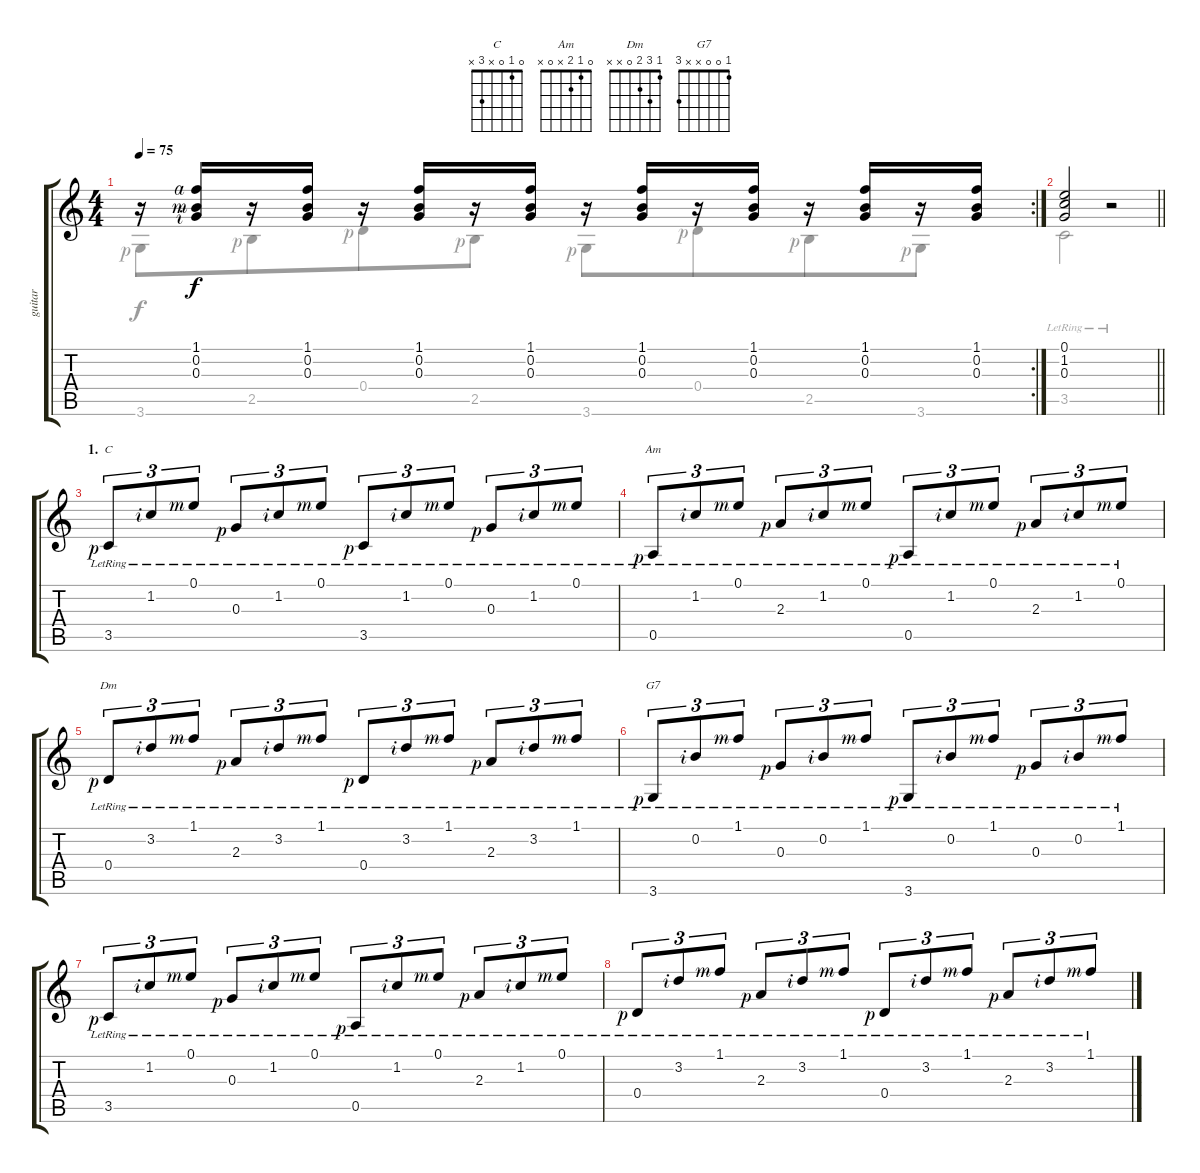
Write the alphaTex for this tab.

\track ("guitar" "guitar") {instrument acousticguitarnylon}
\staff {score tabs}
\tuning (E4 B3 G3 D3 A2 E2) {hide}
\chord ("C" 0 1 0 x 3 x)
\chord ("Am" 0 1 2 x 0 x)
\chord ("Dm" 1 3 2 0 x x)
\chord ("G7" 1 0 0 x x 3)
\voice
\rc 2
\ts (4 4)
\tempo 75
\clef g2
\ks c
r.16{dy f} (1.1{rf 4} 0.2{rf 3} 0.3{rf 2}).16 r.16 (1.1 0.2 0.3).16 r.16 (1.1 0.2 0.3).16 r.16 (1.1 0.2 0.3).16 r.16 (1.1 0.2 0.3).16 r.16 (1.1 0.2 0.3).16 r.16 (1.1 0.2 0.3).16 r.16 (1.1 0.2 0.3).16 |
\barLineRight lightlight
(0.1 1.2 0.3).2 r.2 |
\section ("" "1.")
3.5{lr rf 1}.8{tu (3 2) ch "C"} 1.2{lr rf 2}.8{tu (3 2)} 0.1{lr rf 3}.8{tu (3 2)} 0.3{lr rf 1}.8{tu (3 2) beam Up} 1.2{lr rf 2}.8{tu (3 2) beam Up} 0.1{lr rf 3}.8{tu (3 2) beam Up} 3.5{lr rf 1}.8{tu (3 2)} 1.2{lr rf 2}.8{tu (3 2)} 0.1{lr rf 3}.8{tu (3 2)} 0.3{lr rf 1}.8{tu (3 2) beam Up} 1.2{lr rf 2}.8{tu (3 2) beam Up} 0.1{lr rf 3}.8{tu (3 2) beam Up} |
0.5{lr rf 1}.8{tu (3 2) ch "Am"} 1.2{lr rf 2}.8{tu (3 2)} 0.1{lr rf 3}.8{tu (3 2)} 2.3{lr rf 1}.8{tu (3 2) beam Up} 1.2{lr rf 2}.8{tu (3 2) beam Up} 0.1{lr rf 3}.8{tu (3 2) beam Up} 0.5{lr rf 1}.8{tu (3 2)} 1.2{lr rf 2}.8{tu (3 2)} 0.1{lr rf 3}.8{tu (3 2)} 2.3{lr rf 1}.8{tu (3 2) beam Up} 1.2{lr rf 2}.8{tu (3 2) beam Up} 0.1{lr rf 3}.8{tu (3 2) beam Up} |
0.4{lr rf 1}.8{tu (3 2) ch "Dm" beam Up} 3.2{lr rf 2}.8{tu (3 2) beam Up} 1.1{lr rf 3}.8{tu (3 2) beam Up} 2.3{lr rf 1}.8{tu (3 2) beam Up} 3.2{lr rf 2}.8{tu (3 2) beam Up} 1.1{lr rf 3}.8{tu (3 2) beam Up} 0.4{lr rf 1}.8{tu (3 2) beam Up} 3.2{lr rf 2}.8{tu (3 2) beam Up} 1.1{lr rf 3}.8{tu (3 2) beam Up} 2.3{lr rf 1}.8{tu (3 2) beam Up} 3.2{lr rf 2}.8{tu (3 2) beam Up} 1.1{lr rf 3}.8{tu (3 2) beam Up} |
3.6{lr rf 1}.8{tu (3 2) ch "G7"} 0.2{lr rf 2}.8{tu (3 2)} 1.1{lr rf 3}.8{tu (3 2)} 0.3{lr rf 1}.8{tu (3 2) beam Up} 0.2{lr rf 2}.8{tu (3 2) beam Up} 1.1{lr rf 3}.8{tu (3 2) beam Up} 3.6{lr rf 1}.8{tu (3 2)} 0.2{lr rf 2}.8{tu (3 2)} 1.1{lr rf 3}.8{tu (3 2)} 0.3{lr rf 1}.8{tu (3 2) beam Up} 0.2{lr rf 2}.8{tu (3 2) beam Up} 1.1{lr rf 3}.8{tu (3 2) beam Up} |
3.5{lr rf 1}.8{tu (3 2)} 1.2{lr rf 2}.8{tu (3 2)} 0.1{lr rf 3}.8{tu (3 2)} 0.3{lr rf 1}.8{tu (3 2) beam Up} 1.2{lr rf 2}.8{tu (3 2) beam Up} 0.1{lr rf 3}.8{tu (3 2) beam Up} 0.5{lr rf 1}.8{tu (3 2)} 1.2{lr rf 2}.8{tu (3 2)} 0.1{lr rf 3}.8{tu (3 2)} 2.3{lr rf 1}.8{tu (3 2) beam Up} 1.2{lr rf 2}.8{tu (3 2) beam Up} 0.1{lr rf 3}.8{tu (3 2) beam Up} |
0.4{lr rf 1}.8{tu (3 2) beam Up} 3.2{lr rf 2}.8{tu (3 2) beam Up} 1.1{lr rf 3}.8{tu (3 2) beam Up} 2.3{lr rf 1}.8{tu (3 2) beam Up} 3.2{lr rf 2}.8{tu (3 2) beam Up} 1.1{lr rf 3}.8{tu (3 2) beam Up} 0.4{lr rf 1}.8{tu (3 2) beam Up} 3.2{lr rf 2}.8{tu (3 2) beam Up} 1.1{lr rf 3}.8{tu (3 2) beam Up} 2.3{lr rf 1}.8{tu (3 2) beam Up} 3.2{lr rf 2}.8{tu (3 2) beam Up} 1.1{lr rf 3}.8{tu (3 2) beam Up}
\voice
\clef g2
\ottava regular
\simile none
\ks c
3.6{rf 1}.8{dy f} 2.5{rf 1}.8{beam merge} 0.4{rf 1}.8 2.5{rf 1}.8 3.6{rf 1}.8 0.4{rf 1}.8{beam merge} 2.5{rf 1}.8 3.6{rf 1}.8 |
\barLineRight lightlight
3.5{lr}.2 r.2 |
|
|
|
|
|
